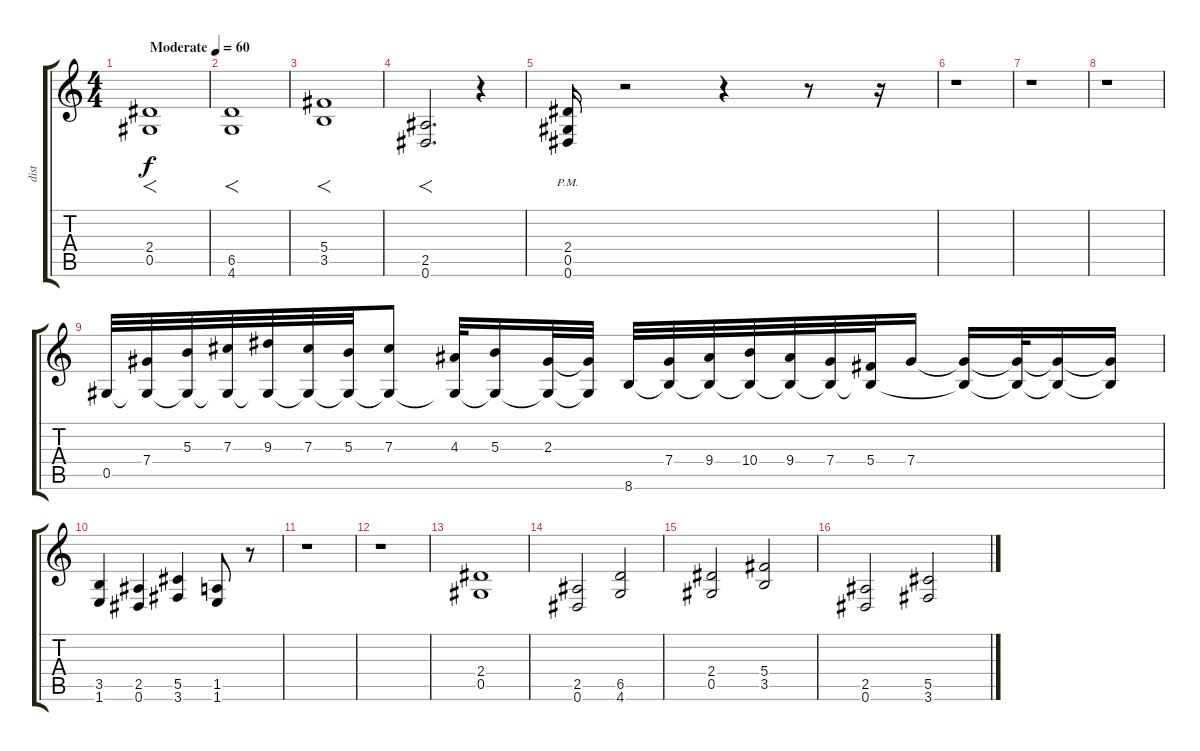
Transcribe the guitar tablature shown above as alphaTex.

\track ("dist" "dist") {instrument distortionguitar}
\staff {score tabs}
\tuning (Eb4 Bb3 Gb3 Db3 Ab2 Eb2) {hide}
\ts (4 4)
\tempo (60 "Moderate")
\clef g2
\ks c
(2.4 0.5).1{f dy f instrument distortionguitar} |
(6.5 4.6).1{f} |
(5.4 3.5).1{f} |
(2.5 0.6).2{f d} r.4 |
(2.4 0.5{pm} 0.6).16 r.2 r.4 r.8 r.16 |
r.1 |
r.1 |
r.1 |
0.5.32 (7.4 0.5{t}).32 (5.3 0.5{t}).32 (7.3 0.5{t}).32 (9.3 0.5{t}).32 (7.3 0.5{t}).32 (5.3 0.5{t}).32 (7.3 0.5{t}).8 (4.3 0.5{t}).32 (5.3 0.5{t}).16 (2.3 0.5{t}).32 (2.3{t} 0.5{t}).32 8.6.32 (7.4 8.6{t}).32 (9.4 8.6{t}).32 (10.4 8.6{t}).32 (9.4 8.6{t}).32 (7.4 8.6{t}).32 (5.4 8.6{t}).32 7.4.16 (7.4{t} 8.6{t}).16 (7.4{t} 8.6{t}).32 (7.4{t} 8.6{t}).16 (7.4{t} 8.6{t}).16 |
(3.5 1.6).4 (2.5 0.6).4 (5.5 3.6).4 (1.5 1.6).8 r.8 |
r.1 |
r.1 |
\section ("" "")
(2.4 0.5).1 |
(2.5 0.6).2 (6.5 4.6).2 |
(2.4 0.5).2 (5.4 3.5).2 |
(2.5 0.6).2 (5.5 3.6).2
